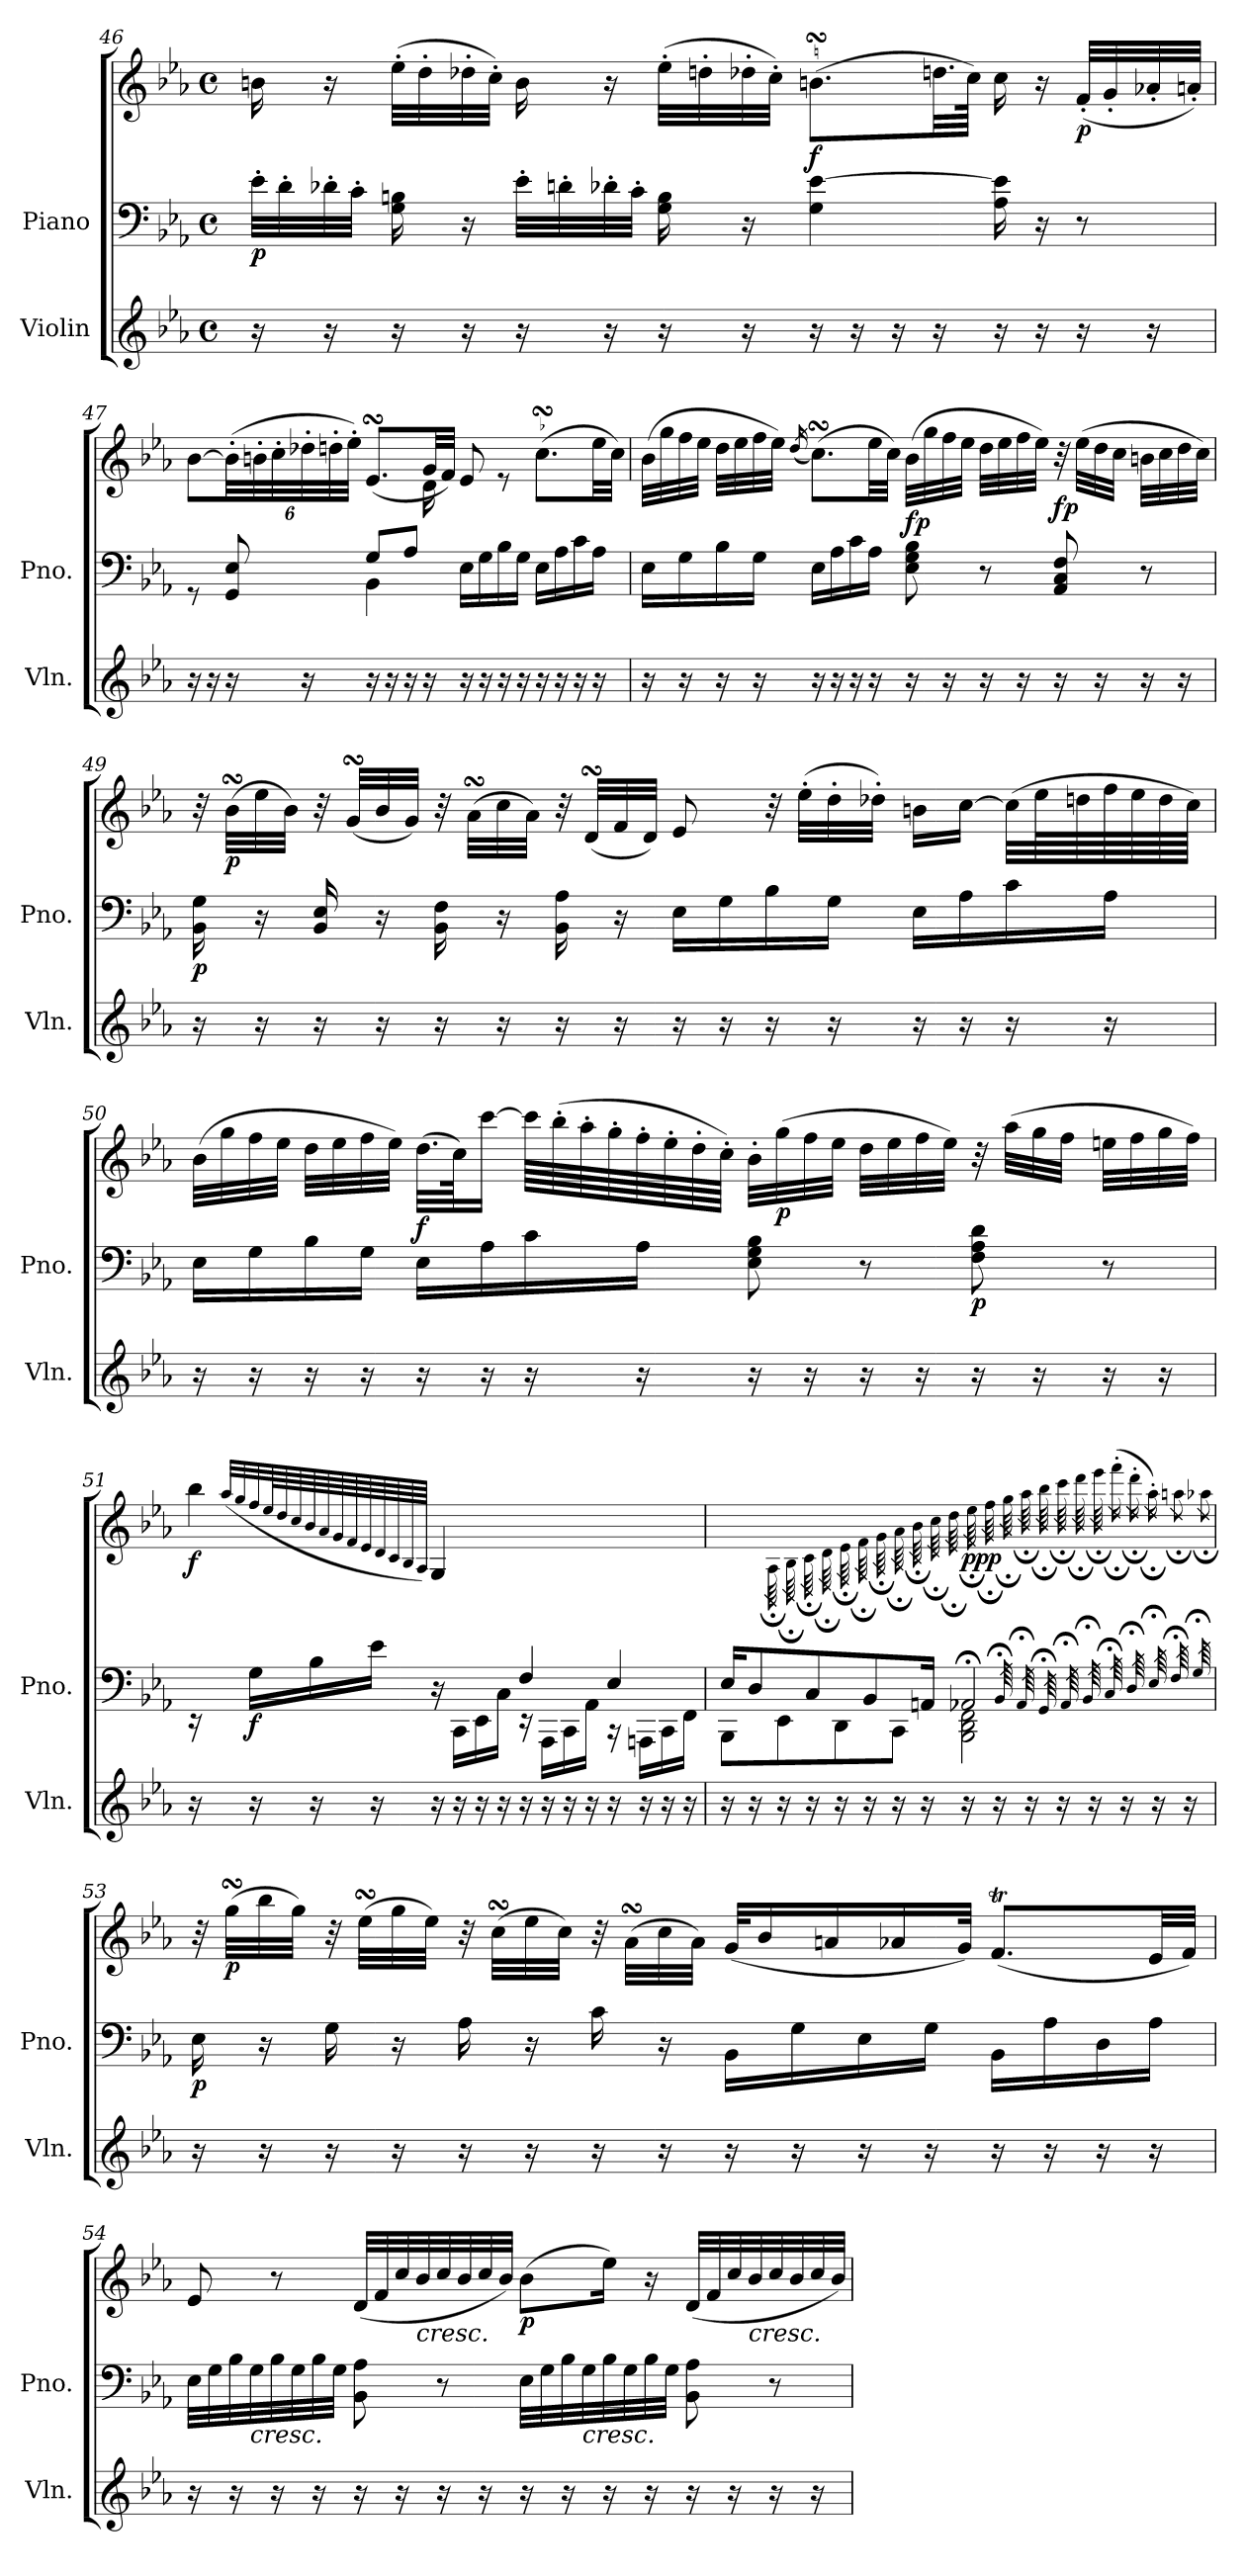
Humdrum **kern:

**kern	**kern	**kern	**dynam
*part2	*part1	*part1	*part1
*staff3	*staff2	*staff1	*staff1/2
*I"Violin	*I"Piano	*	*
*I'Vln.	*I'Pno.	*	*
!!LO:LB:g=z
*clefG2	*clefF4	*clefG2	*
*k[b-e-a-]	*k[b-e-a-]	*k[b-e-a-]	*
*M4/4	*M4/4	*M4/4	*
*met(c)	*met(c)	*met(c)	*
=46	=46	=46	=46
!	!	!	!LO:DY:b=2
16r	32e-'\LLL	16bn\	p
.	32d'\	.	.
16r	32d-X'\	16r	.
.	32c'\JJJ	.	.
16r	16G\ 16Bn\	(>32ee-'\LLL	.
.	.	32dd'\	.
16r	16r	32dd-X'\	.
.	.	32cc'\JJJ)	.
16r	32e-'\LLL	16b\	.
.	32dn'\	.	.
16r	32d-X'\	16r	.
.	32c'\JJJ	.	.
16r	16G\ 16B\	(>32ee-'\LLL	.
.	.	32ddn'\	.
16r	16r	32dd-X'\	.
.	.	32cc'\JJJ)	.
!	!	!	!LO:DY:b
16r	4G\ [4e-\	(>8.bnsSsS\L	f
16r	.	.	.
16r	.	.	.
16r	.	32.ddn\LL	.
.	.	64cc\JJJk)	.
16r	16A-\ 16e-\]	16cc\	.
16r	16r	16r	.
!	!	!	!LO:DY:b
16r	8r	(<32f'/LLL	p
.	.	32g'/	.
16r	.	32a-'/	.
.	.	32an'/JJJ)	.
=47	=47	=47	=47
*	*^	*^	*
16r	8rGG	4ryy	[8b-\L	4ryy	.
16r	.	.	.	.	.
*	*	*	*Xbrackettup	*	*
16r	8GG/ 8E-/	.	(>48b-'\LL]	.	.
.	.	.	48bn'\	.	.
.	.	.	48cc'\	.	.
16r	.	.	48dd-X'\	.	.
.	.	.	48ddn'\	.	.
.	.	.	48ee-'\JJJ)	.	.
16r	8G/L	4BB-\	(>8.e-sSSs/L	8.ryy	.
16r	.	.	.	.	.
16r	8A-/J	.	.	.	.
16r	.	.	32g/LL	16d\	.
.	.	.	32f/JJJ)	.	.
16r	16E-\LL	2ryy	8e-/	2ryy	.
16r	16G\	.	.	.	.
16r	16B-\	.	8re	.	.
16r	16G\JJ	.	.	.	.
16r	16E-\LL	.	(>8.ccsSSS\L	.	.
16r	16A-\	.	.	.	.
16r	16c\	.	.	.	.
16r	16A-\JJ	.	32ee-\LL	.	.
.	.	.	32cc\JJJ)	.	.
*	*v	*v	*	*	*
*	*	*v	*v	*
!!LO:LB:g=z
=48	=48	=48	=48
16r	16E-\LL	(>32b-\LLL	.
.	.	32gg\	.
16r	16G\	32ff\	.
.	.	32ee-\JJJ	.
16r	16B-\	32dd\LLL	.
.	.	32ee-\	.
16r	16G\JJ	32ff\	.
.	.	32ee-\JJJ)	.
.	.	(<16qdd/	.
16r	16E-\LL	(>8.ccsSSS\L)	.
16r	16A-\	.	.
16r	16c\	.	.
16r	16A-\JJ	32ee-\LL	.
.	.	32cc\JJJ)	.
!	!	!	!LO:DY:b
16r	8E-\ 8G\ 8B-\	(>32b-\LLL	fp
.	.	32gg\	.
16r	.	32ff\	.
.	.	32ee-\JJJ	.
16r	8r	32dd\LLL	.
.	.	32ee-\	.
16r	.	32ff\	.
.	.	32ee-\JJJ)	.
!	!	!	!LO:DY:b
16r	8AA-/ 8C/ 8F/	32r	fp
.	.	(>32ee-\LLL	.
16r	.	32dd\	.
.	.	32cc\JJJ	.
16r	8r	32bn\LLL	.
.	.	32cc\	.
16r	.	32dd\	.
.	.	32cc\JJJ)	.
=49	=49	=49	=49
!	!	!	!LO:DY:b=2
16r	16BB-\ 16G\	32r	p
!	!	!	!LO:DY:b
.	.	(>32b-sSSS\LLL	p
16r	16r	32ee-\	.
.	.	32b-\JJJ)	.
16r	16BB-/ 16E-/	32r	.
.	.	(<32gsSsS/LLL	.
16r	16r	32b-/	.
.	.	32g/JJJ)	.
16r	16BB-\ 16F\	32r	.
.	.	(>32a-sSSs\LLL	.
16r	16r	32cc\	.
.	.	32a-\JJJ)	.
16r	16BB-\ 16A-\	32r	.
.	.	(<32dsSsS/LLL	.
16r	16r	32f/	.
.	.	32d/JJJ)	.
16r	16E-\LL	8e-/	.
16r	16G\	.	.
16r	16B-\	32r	.
.	.	(>32ee-'\LLL	.
16r	16G\JJ	32dd'\	.
.	.	32dd-X'\JJJ)	.
16r	16E-\LL	16bn\LL	.
16r	16A-\	[16cc\JJ	.
16r	16c\	(>32cc\LLL]	.
.	.	64ee-\L	.
.	.	64ddn\	.
16r	16A-\JJ	64ff\	.
.	.	64ee-\	.
.	.	64dd\	.
.	.	64cc\JJJJ)	.
!!LO:PB:g=z
=50	=50	=50	=50
16r	16E-\LL	(>32b-\LLL	.
.	.	32gg\	.
16r	16G\	32ff\	.
.	.	32ee-\JJJ	.
16r	16B-\	32dd\LLL	.
.	.	32ee-\	.
16r	16G\JJ	32ff\	.
.	.	32ee-\JJJ)	.
!	!	!	!LO:DY:b
16r	16E-\LL	(>32.dd\LLL	f
.	.	64cc\JK)	.
16r	16A-\	[16ccc\JJ	.
16r	16c\	64ccc\LLLL]	.
.	.	(>64bb-'\	.
.	.	64aa-'\	.
.	.	64gg'\	.
16r	16A-\JJ	64ff'\	.
.	.	64ee-'\	.
.	.	64dd'\	.
.	.	64cc'\JJJJ)	.
16r	8E-\ 8G\ 8B-\	32b-'\LLL	.
!	!	!	!LO:DY:b
.	.	(>32gg\	p
16r	.	32ff\	.
.	.	32ee-\JJJ	.
16r	8r	32dd\LLL	.
.	.	32ee-\	.
16r	.	32ff\	.
.	.	32ee-\JJJ)	.
!	!	!	!LO:DY:b=2
16r	8F\ 8A-\ 8d\	32r	p
.	.	(>32aa-\LLL	.
16r	.	32gg\	.
.	.	32ff\JJJ	.
16r	8r	32een\LLL	.
.	.	32ff\	.
16r	.	32gg\	.
.	.	32ff\JJJ)	.
=51	=51	=51	=51
*	*^	*	*
!	!	!	!	!LO:DY:b
16r	16rEE	4ryy	4bb-\	f
!	!	!	!	!LO:DY:b=2
16r	16G\LL	.	.	f
16r	16B-\	.	.	.
16r	16e-\JJ	.	.	.
.	.	.	(<32qaa-/LLL	.
.	.	.	32qgg/	.
.	.	.	32qff/	.
.	.	.	64qee-/L	.
.	.	.	64qdd/	.
.	.	.	64qcc/	.
.	.	.	64qb-/	.
.	.	.	64qa-/	.
.	.	.	64qg/	.
.	.	.	64qf/	.
.	.	.	64qe-/	.
.	.	.	64qd/	.
.	.	.	64qc/	.
.	.	.	64qB-/	.
.	.	.	64qA-/JJJJ)	.
16r	4ryy	16r	4G/	.
16r	.	16CC\LL	.	.
16r	.	16EE-\	.	.
16r	.	16C\JJ	.	.
16r	4F/	16r	2ryy	.
16r	.	16AAA-\LL	.	.
16r	.	16CC\	.	.
16r	.	16AA-\JJ	.	.
16r	4E-/	16r	.	.
16r	.	16AAAn\LL	.	.
16r	.	16CC\	.	.
16r	.	16FF\JJ	.	.
!!LO:LB:g=z
=52	=52	=52	=52	=52
*	*	*	*^	*
*	*	*	*	*^	*
16r	16E-/KL	8BBB-\L	1ryy	1ryy	2ryy	.
16r	8D/	.	.	.	.	.
16r	.	8EE-\	.	.	.	.
16r	8C/	.	.	.	.	.
16r	.	8DD\	.	.	.	.
16r	8BB-/	.	.	.	.	.
16r	.	8CC\J	.	.	.	.
16r	16AAn/Jk	.	.	.	.	.
!	!	!	!	!	!	!LO:DY:b
!	!	!	!	!	!	!LO:DY:n=1:b
16r	2AA-X;</	2BBB-\ 2DD\ 2FF\	.	.	2ryy	p pp
16r	.	.	.	.	.	.
16r	.	.	.	.	.	.
16r	.	.	.	.	.	.
16r	.	.	.	.	.	.
16r	.	.	.	.	.	.
16r	.	.	.	.	.	.
16r	.	.	.	.	.	.
*	*v	*v	*	*	*	*
.	.	.	64qA-;<\	.	.
.	.	.	64qB-;<\	.	.
.	.	.	64qc;<\	.	.
.	.	.	64qd;<\	.	.
.	.	.	64qe-;<\	.	.
.	.	.	64qf;<\	.	.
.	.	.	64qg;<\	.	.
.	.	.	64qa-;<\	.	.
.	.	.	64qb-;<\	.	.
.	.	.	64qcc;<\	.	.
.	.	.	64qdd;<\	.	.
.	.	.	64qee-;<\	.	.
.	.	.	64qff;<\	.	.
.	.	.	64qgg;<\	.	.
.	64qBB-;</LLLL)	.	64qaa-;<\	.	.
.	64qAA-;</	.	64qbb-;<\	.	.
.	64qGG;</	.	64qccc;<\	.	.
.	64qAA-;</	.	64qddd;<\	.	.
.	64qBB-;</	.	(>64qeee-;<\JJJJ	.	.
.	64qC;</	.	(>16qfff;<'\LL	.	.
.	64qD;</	.	16qddd;<'\	.	.
.	64qE-;</	.	16qaa-;<'\JJ)	.	.
.	64qF;</	.	8qaan;<\	.	.
.	64qG;</	.	8qaa-X;<\	.	.
*	*	*v	*v	*v	*
!!LO:LB:g=z
=53	=53	=53	=53
*	*	*MM31	*
*	*	*^	*
*	*	*	*^	*
!	!	!	!	!	!LO:DY:b=2
*	*	*v	*v	*v	*
16r	16E-\	32r	p
!	!	!	!LO:DY:b
.	.	(>32ggsSsS\LLL	p
16r	16r	32bb-\	.
.	.	32gg\JJJ)	.
16r	16G\	32r	.
.	.	(>32ee-sSSs\LLL	.
16r	16r	32gg\	.
.	.	32ee-\JJJ)	.
16r	16A-\	32r	.
.	.	(>32ccsSSS\LLL	.
16r	16r	32ee-\	.
.	.	32cc\JJJ)	.
16r	16c\	32r	.
.	.	(>32a-sSSs\LLL	.
16r	16r	32cc\	.
.	.	32a-\JJJ)	.
16r	16BB-\LL	(<32g/KLL	.
.	.	16b-/	.
16r	16G\	.	.
.	.	16an/	.
16r	16E-\	.	.
.	.	16a-X/	.
16r	16G\JJ	.	.
.	.	32g/JJk)	.
16r	16BB-\LL	(<8.fT/L	.
16r	16A-\	.	.
16r	16D\	.	.
16r	16A-\JJ	32e-/LL	.
.	.	32f/JJJ)	.
=54	=54	=54	=54
16r	32E-\LLL	8e-/	.
.	32G\	.	.
16r	32B-\	.	.
!	!LO:TX:b:i:t=cresc.	!	!
.	32G\	.	.
16r	32B-\	8r	.
.	32G\	.	.
16r	32B-\	.	.
.	32G\JJJ	.	.
16r	8BB-\ 8A-\	(<32d/LLL	.
.	.	32f/	.
16r	.	32cc/	.
!	!	!LO:TX:b:i:t=cresc.	!
.	.	32b-/	.
16r	8r	32cc/	.
.	.	32b-/	.
16r	.	32cc/	.
.	.	32b-/JJJ)	.
!	!	!	!LO:DY:b
16r	32E-\LLL	(>8b-\L	p
.	32G\	.	.
16r	32B-\	.	.
!	!LO:TX:b:i:t=cresc.	!	!
.	32G\	.	.
16r	32B-\	16ee-\Jk)	.
.	32G\	.	.
16r	32B-\	16r	.
.	32G\JJJ	.	.
16r	8BB-\ 8A-\	(<32d/LLL	.
.	.	32f/	.
16r	.	32cc/	.
!	!	!LO:TX:b:i:t=cresc.	!
.	.	32b-/	.
16r	8r	32cc/	.
.	.	32b-/	.
16r	.	32cc/	.
.	.	32b-/JJJ)	.
=	=	=	=
*-	*-	*-	*-
